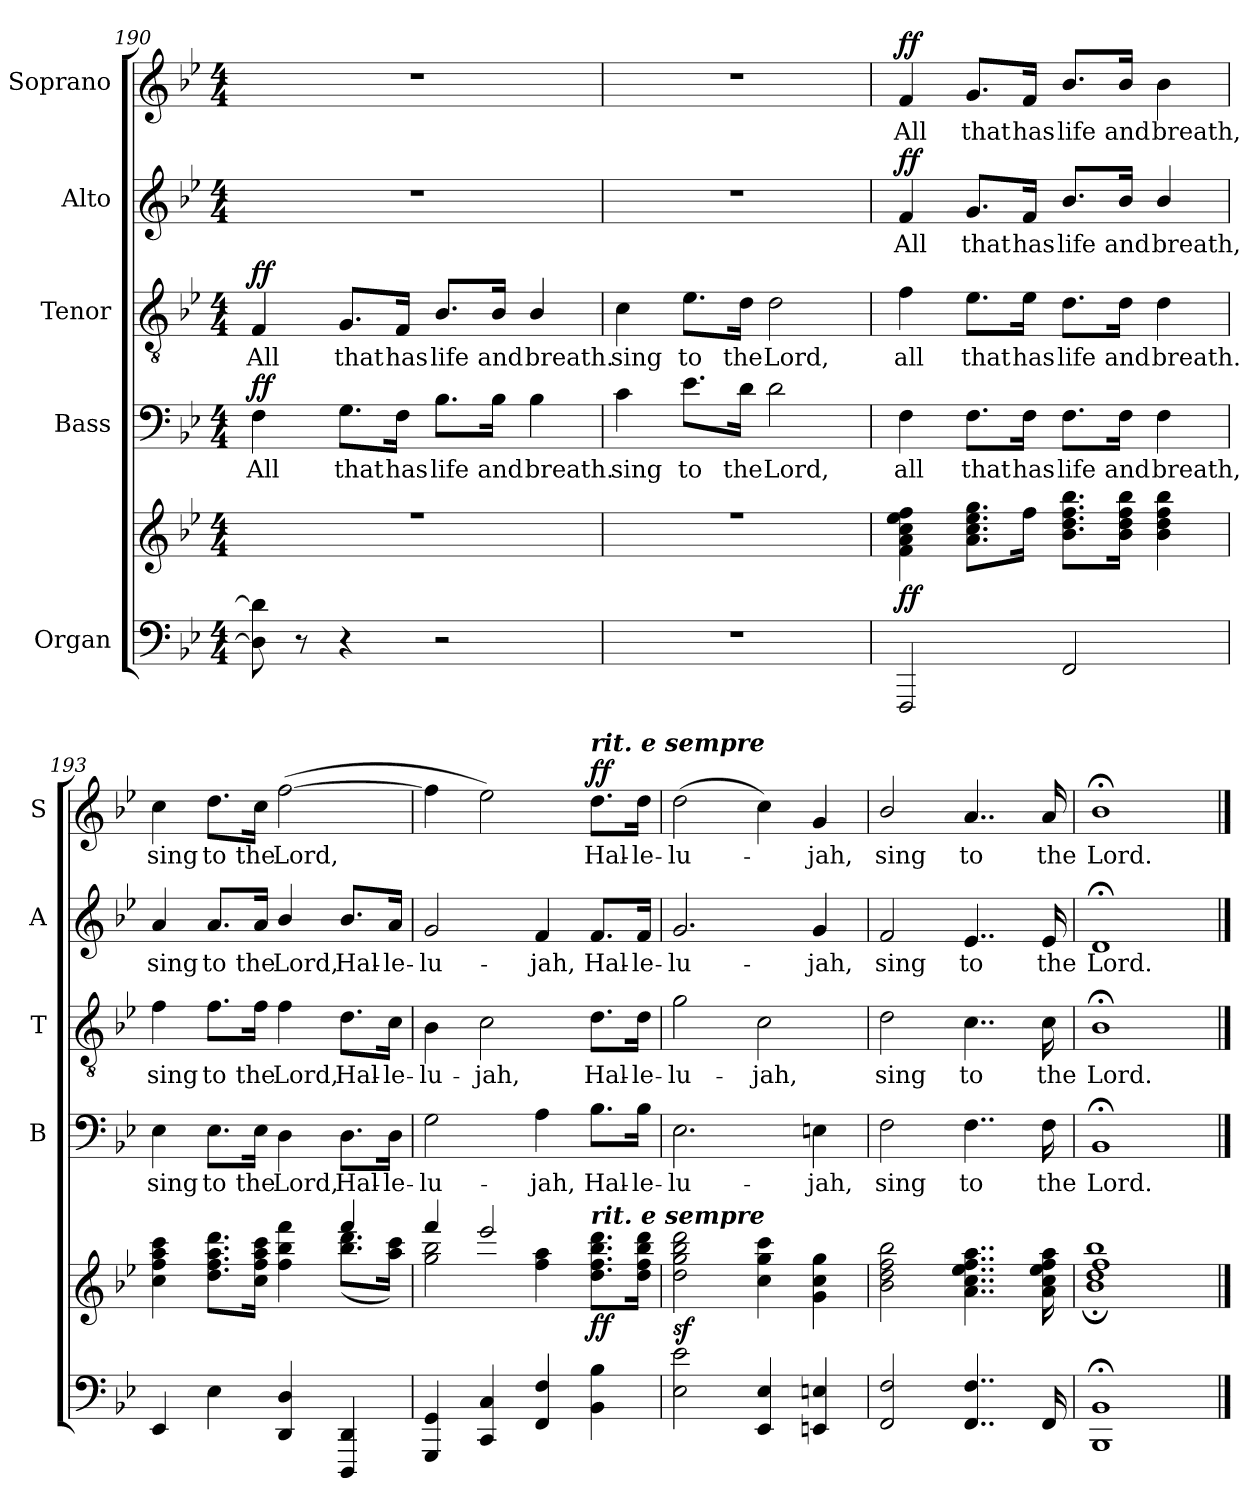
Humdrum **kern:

**kern	**kern	**dynam	**kern	**text	**dynam	**kern	**text	**dynam	**kern	**text	**dynam	**kern	**text	**dynam
*part5	*part5	*part5	*part4	*part4	*part4	*part3	*part3	*part3	*part2	*part2	*part2	*part1	*part1	*part1
*staff6	*staff5	*staff5/6	*staff4	*staff4	*staff4	*staff3	*staff3	*staff3	*staff2	*staff2	*staff2	*staff1	*staff1	*staff1
*I"Organ	*	*	*I"Bass	*	*	*I"Tenor	*	*	*I"Alto	*	*	*I"Soprano	*	*
*	*	*	*I'B	*	*	*I'T	*	*	*I'A	*	*	*I'S	*	*
*clefF4	*clefG2	*	*clefF4	*	*	*clefGv2	*	*	*clefG2	*	*	*clefG2	*	*
*k[b-e-]	*k[b-e-]	*	*k[b-e-]	*	*	*k[b-e-]	*	*	*k[b-e-]	*	*	*k[b-e-]	*	*
*B-:	*B-:	*	*B-:	*	*	*B-:	*	*	*B-:	*	*	*B-:	*	*
*M4/4	*M4/4	*	*M4/4	*	*	*M4/4	*	*	*M4/4	*	*	*M4/4	*	*
=190	=190	=190	=190	=190	=190	=190	=190	=190	=190	=190	=190	=190	=190	=190
*	*^	*	*	*	*	*	*	*	*	*	*	*	*	*
!	!	!	!	!	!LO:LY:b	!LO:DY:b	!	!LO:LY:b	!LO:DY:b	!	!	!	!	!	!
8D\] 8d\]	1r	1ryy	.	4F\	All	ff	4F/	All	ff	1r	.	.	1r	.	.
8r	.	.	.	.	.	.	.	.	.	.	.	.	.	.	.
!	!	!	!	!	!LO:LY:b	!	!	!LO:LY:b	!	!	!	!	!	!	!
4r	.	.	.	8.G\L	that	.	8.G/L	that	.	.	.	.	.	.	.
!	!	!	!	!	!LO:LY:b	!	!	!LO:LY:b	!	!	!	!	!	!	!
.	.	.	.	16F\Jk	has	.	16F/Jk	has	.	.	.	.	.	.	.
!	!	!	!	!	!LO:LY:b	!	!	!LO:LY:b	!	!	!	!	!	!	!
2r	.	.	.	8.B-\L	life	.	8.B-/L	life	.	.	.	.	.	.	.
!	!	!	!	!	!LO:LY:b	!	!	!LO:LY:b	!	!	!	!	!	!	!
.	.	.	.	16B-\Jk	and	.	16B-/Jk	and	.	.	.	.	.	.	.
!	!	!	!	!	!LO:LY:b	!	!	!LO:LY:b	!	!	!	!	!	!	!
.	.	.	.	4B-\	breath.	.	4B-/	breath.	.	.	.	.	.	.	.
=191	=191	=191	=191	=191	=191	=191	=191	=191	=191	=191	=191	=191	=191	=191	=191
!	!	!	!	!	!LO:LY:b	!	!	!LO:LY:b	!	!	!	!	!	!	!
1r	1r	1ryy	.	4c\	sing	.	4c\	sing	.	1r	.	.	1r	.	.
!	!	!	!	!	!LO:LY:b	!	!	!LO:LY:b	!	!	!	!	!	!	!
.	.	.	.	8.e-\L	to	.	8.e-\L	to	.	.	.	.	.	.	.
!	!	!	!	!	!LO:LY:b	!	!	!LO:LY:b	!	!	!	!	!	!	!
.	.	.	.	16d\Jk	the	.	16d\Jk	the	.	.	.	.	.	.	.
!	!	!	!	!	!LO:LY:b	!	!	!LO:LY:b	!	!	!	!	!	!	!
.	.	.	.	2d\	Lord,	.	2d\	Lord,	.	.	.	.	.	.	.
=192	=192	=192	=192	=192	=192	=192	=192	=192	=192	=192	=192	=192	=192	=192	=192
!	!	!	!LO:DY:b	!	!LO:LY:b	!	!	!LO:LY:b	!	!	!LO:LY:b	!LO:DY:b	!	!LO:LY:b	!LO:DY:b
2FFF/	4f\ 4a\ 4cc\ 4ee-\ 4ff\	2ryy	ff	4F\	all	.	4f\	all	.	4f/	All	ff	4f/	All	ff
!	!	!	!	!	!LO:LY:b	!	!	!LO:LY:b	!	!	!LO:LY:b	!	!	!LO:LY:b	!
.	8.a\ 8.cc\ 8.ee-\ 8.gg\L	.	.	8.F\L	that	.	8.e-\L	that	.	8.g/L	that	.	8.g/L	that	.
!	!	!	!	!	!LO:LY:b	!	!	!LO:LY:b	!	!	!LO:LY:b	!	!	!LO:LY:b	!
.	16ff\Jk	.	.	16F\Jk	has	.	16e-\Jk	has	.	16f/Jk	has	.	16f/Jk	has	.
!	!	!	!	!	!LO:LY:b	!	!	!LO:LY:b	!	!	!LO:LY:b	!	!	!LO:LY:b	!
2FF/	8.b-\ 8.dd\ 8.ff\ 8.bb-\L	2ryy	.	8.F\L	life	.	8.d\L	life	.	8.b-/L	life	.	8.b-/L	life	.
!	!	!	!	!	!LO:LY:b	!	!	!LO:LY:b	!	!	!LO:LY:b	!	!	!LO:LY:b	!
.	16b-\ 16dd\ 16ff\ 16bb-\Jk	.	.	16F\Jk	and	.	16d\Jk	and	.	16b-/Jk	and	.	16b-/Jk	and	.
!	!	!	!	!	!LO:LY:b	!	!	!LO:LY:b	!	!	!LO:LY:b	!	!	!LO:LY:b	!
.	4b-\ 4dd\ 4ff\ 4bb-\	.	.	4F\	breath,	.	4d\	breath.	.	4b-/	breath,	.	4b-\	breath,	.
!!LO:LB:g=z
=193	=193	=193	=193	=193	=193	=193	=193	=193	=193	=193	=193	=193	=193	=193	=193
*	*	*	*	*	*	*	*	*	*	*	*	*	*MM100	*	*
!	!	!	!	!	!LO:LY:b	!	!	!LO:LY:b	!	!	!LO:LY:b	!	!	!LO:LY:b	!
4EE-/	4cc\ 4ff\ 4aa\ 4ccc\	2ryy	.	4E-\	sing	.	4f\	sing	.	4a/	sing	.	4cc\	sing	.
!	!	!	!	!	!LO:LY:b	!	!	!LO:LY:b	!	!	!LO:LY:b	!	!	!LO:LY:b	!
4E-\	8.dd\ 8.ff\ 8.aa\ 8.ddd\L	.	.	8.E-\L	to	.	8.f\L	to	.	8.a/L	to	.	8.dd\L	to	.
!	!	!	!	!	!LO:LY:b	!	!	!LO:LY:b	!	!	!LO:LY:b	!	!	!LO:LY:b	!
.	16cc\ 16ff\ 16aa\ 16ccc\Jk	.	.	16E-\Jk	the	.	16f\Jk	the	.	16a/Jk	the	.	16cc\Jk	the	.
!	!	!	!	!	!LO:LY:b	!	!	!LO:LY:b	!	!	!LO:LY:b	!	!	!LO:LY:b	!
4DD/ 4D/	4ff\ 4bb-\ 4fff\	4ryy	.	4D\	Lord,	.	4f\	Lord,	.	4b-/	Lord,	.	(>[2ff\	Lord,	.
!	!	!	!	!	!LO:LY:b	!	!	!LO:LY:b	!	!	!LO:LY:b	!	!	!	!
4DDD/ 4DD/	4fff/	(>8.bb-\ 8.ddd\L	.	8.D\L	Hal-	.	8.d\L	Hal-	.	8.b-/L	Hal-	.	.	.	.
!	!	!	!	!	!LO:LY:b	!	!	!LO:LY:b	!	!	!LO:LY:b	!	!	!	!
.	.	16aa\ 16ccc\Jk)	.	16D\Jk	-le-	.	16c\Jk	-le-	.	16a/Jk	-le-	.	.	.	.
=194	=194	=194	=194	=194	=194	=194	=194	=194	=194	=194	=194	=194	=194	=194	=194
!	!	!	!	!	!LO:LY:b	!	!	!LO:LY:b	!	!	!LO:LY:b	!	!	!	!
4GGG/ 4GG/	4fff/	2gg\ 2bb-\	.	2G\	-lu-	.	4B-\	-lu-	.	2g/	-lu-	.	4ff\]	.	.
!	!	!	!	!	!	!	!	!LO:LY:b	!	!	!	!	!	!	!
4CC/ 4C/	2eee-/	.	.	.	.	.	2c\	-jah,	.	.	.	.	2ee-\)	.	.
!	!	!	!	!	!LO:LY:b	!	!	!	!	!	!LO:LY:b	!	!	!	!
4FF/ 4F/	.	4ff\ 4aa\	.	4A\	-jah,	.	.	.	.	4f/	-jah,	.	.	.	.
*	*	*	*	*	*	*	*	*	*	*	*	*	*MM99	*	*
!	!	!	!	!	!	!	!	!	!	!	!	!	!LO:TX:a:Bi:t=rit. e sempre	!	!
!	!LO:TX:a:Bi:t=rit. e sempre	!	!	!	!	!	!	!	!	!	!	!	!	!	!
!	!	!	!LO:DY:b	!	!LO:LY:b	!	!	!LO:LY:b	!	!	!LO:LY:b	!	!	!LO:LY:b	!LO:DY:b
4BB-\ 4B-\	8.dd\ 8.ff\ 8.bb-\ 8.ddd\L	4ryy	ff	8.B-\L	Hal-	.	8.d\L	Hal-	.	8.f/L	Hal-	.	8.dd\L	Hal-	ff
*	*	*	*	*	*	*	*	*	*	*	*	*	*MM98	*	*
!	!	!	!	!	!LO:LY:b	!	!	!LO:LY:b	!	!	!LO:LY:b	!	!	!LO:LY:b	!
.	16dd\ 16ff\ 16bb-\ 16ddd\Jk	.	.	16B-\Jk	-le-	.	16d\Jk	-le-	.	16f/Jk	-le-	.	16dd\Jk	-le-	.
=195	=195	=195	=195	=195	=195	=195	=195	=195	=195	=195	=195	=195	=195	=195	=195
*	*	*	*	*	*	*	*	*	*	*	*	*	*MM96	*	*
!	!	!	!LO:DY:b	!	!LO:LY:b	!	!	!LO:LY:b	!	!	!LO:LY:b	!	!	!LO:LY:b	!
2E-\ 2e-\	2dd\ 2gg\ 2bb-\ 2ddd\	2ryy	sf	2.E-\	-lu-	.	2g\	-lu-	.	2.g/	-lu-	.	(>2dd\	-lu-	.
*	*	*	*	*	*	*	*	*	*	*	*	*	*MM93	*	*
!	!	!	!	!	!	!	!	!LO:LY:b	!	!	!	!	!	!	!
4EE-/ 4E-/	4cc\ 4gg\ 4ccc\	2ryy	.	.	.	.	2c\	-jah,	.	.	.	.	4cc\)	.	.
*	*	*	*	*	*	*	*	*	*	*	*	*	*MM91	*	*
!	!	!	!	!	!LO:LY:b	!	!	!	!	!	!LO:LY:b	!	!	!LO:LY:b	!
4EEn/ 4En/	4g\ 4cc\ 4gg\	.	.	4En\	-jah,	.	.	.	.	4g/	-jah,	.	4g/	jah,	.
=196	=196	=196	=196	=196	=196	=196	=196	=196	=196	=196	=196	=196	=196	=196	=196
*	*	*	*	*	*	*	*	*	*	*	*	*	*MM89	*	*
!	!	!	!	!	!LO:LY:b	!	!	!LO:LY:b	!	!	!LO:LY:b	!	!	!LO:LY:b	!
2FF/ 2F/	2b-\ 2dd\ 2ff\ 2bb-\	2ryy	.	2F\	sing	.	2d\	sing	.	2f/	sing	.	2b-/	sing	.
*	*	*	*	*	*	*	*	*	*	*	*	*	*MM85	*	*
!	!	!	!	!	!LO:LY:b	!	!	!LO:LY:b	!	!	!LO:LY:b	!	!	!LO:LY:b	!
4..FF/ 4..F/	4..a\ 4..cc\ 4..ee-\ 4..ff\ 4..aa\	2ryy	.	4..F\	to	.	4..c\	to	.	4..e-/	to	.	4..a/	to	.
*	*	*	*	*	*	*	*	*	*	*	*	*	*MM84	*	*
!	!	!	!	!	!LO:LY:b	!	!	!LO:LY:b	!	!	!LO:LY:b	!	!	!LO:LY:b	!
16FF/	16a\ 16cc\ 16ee-\ 16ff\ 16aa\	.	.	16F\	the	.	16c\	the	.	16e-/	the	.	16a/	the	.
=197	=197	=197	=197	=197	=197	=197	=197	=197	=197	=197	=197	=197	=197	=197	=197
*	*	*	*	*	*	*	*	*	*	*	*	*	*MM84	*	*
!	!	!	!	!	!LO:LY:b	!	!	!LO:LY:b	!	!	!LO:LY:b	!	!	!LO:LY:b	!
1BBB-;< 1BB-;<	1ff	1b-;< 1dd;< 1bb-;<	.	1BB-;<	Lord.	.	1B-;<	Lord.	.	1d;<	Lord.	.	1b-;<	Lord.	.
*	*v	*v	*	*	*	*	*	*	*	*	*	*	*	*	*
==	==	==	==	==	==	==	==	==	==	==	==	==	==	==
*-	*-	*-	*-	*-	*-	*-	*-	*-	*-	*-	*-	*-	*-	*-
